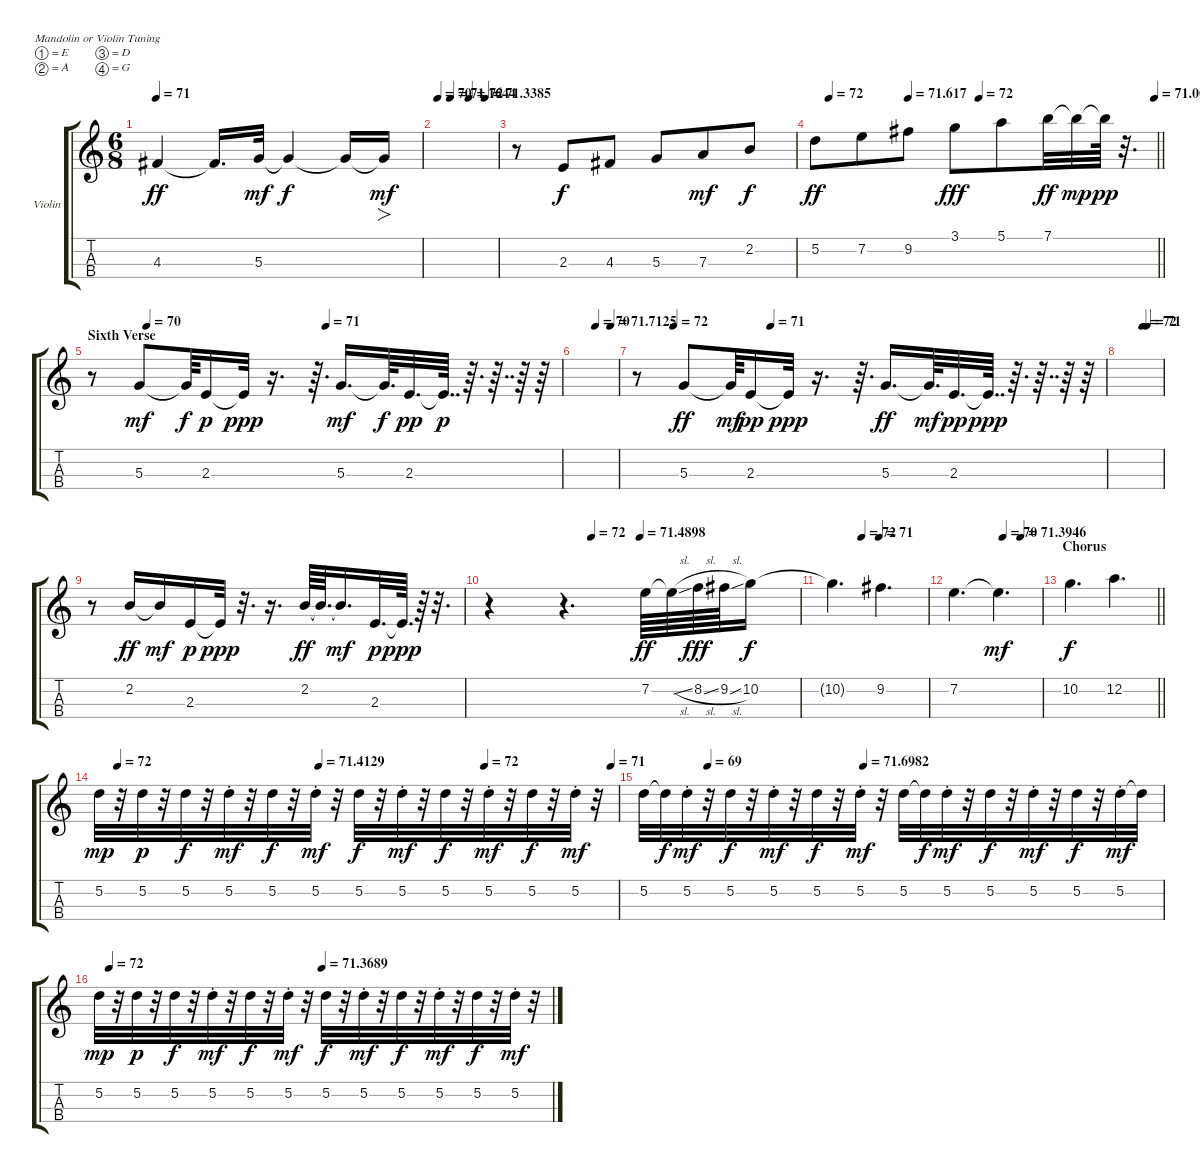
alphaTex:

\bracketExtendMode groupsimilarinstruments
\firstSystemTrackNameOrientation horizontal
\otherSystemsTrackNameOrientation horizontal
\track ("Violin " "Violin") {instrument violin}
\staff {score tabs}
\tuning (E5 A4 D4 G3)
\ts (6 8)
\tempo 71
\clef g2
\scale
0.333333
\ks c
4.3{t}.4{dy ff} 4.3{t}.16{d} 5.3.32{dy mf} 5.3{t}.4{dy f} 5.3{t}.16 5.3{t}.16{fo dy mf} |
\tempo (70 0.0375)
\tempo (71.1644 0.24375)
\tempo (72 0.54375)
\tempo (71.3385 0.80625)
\scale
0.333333 |
\scale
0.333333 r.8 2.3.8{dy f} 4.3.8 5.3.8 7.3.8{dy mf} 2.2.8{dy f} |
\tempo (72 0.04375)
\tempo (71.617 0.275)
\tempo (72 0.48125)
\tempo (71.0087 0.99375)
\scale
0.333333
\barLineRight lightlight
5.2.8{dy ff} 7.2.8 9.2.8 3.1.8{dy fff} 5.1.8 7.1.32{dy ff} 7.1{t}.32{dy mp} 7.1{t}.64{dy pp} r.32{d} |
\section ("" "Sixth Verse")
\tempo (70 0.11875)
\tempo (71 0.5)
\scale
0.333333 r.8 5.3.8{dy mf} 5.3{t}.64{dy f} 2.3.16{dy p} 2.3{t}.32{dy ppp} r.16{d} r.64{d} 5.3.16{d dy mf} 5.3{t}.64{d dy f} 2.3.32{d dy pp} 2.3{t}.64{dd dy p} r.64{d} r.64{dd} r.64 r.64 |
\tempo (70 0.4875)
\tempo (71.7125 0.84375)
\scale
0.333333 |
\tempo (72 0.08125)
\tempo (71 0.2875)
\scale
0.333333 r.8 5.3.8{dy ff} 5.3{t}.64{dy mf} 2.3.16{dy pp} 2.3{t}.32{dy ppp} r.16{d} r.64{d} 5.3.16{d dy ff} 5.3{t}.64{d dy mf} 2.3.32{d dy pp} 2.3{t}.64{dd dy ppp} r.64{d} r.64{dd} r.64 r.64 |
\tempo (72 0.54375)
\tempo (71 0.65)
\scale
0.333333 |
\scale
0.333333 r.8 2.2.16{dy ff} 2.2{t}.16{dy mf} 2.3.16{dy p} 2.3{t}.32{dy ppp} r.32{d} r.16{d} 2.2.64{dy ff} 2.2{t}.64{d} 2.2{t}.16{d dy mf} 2.3.32{d dy p} 2.3{t}.64{d dy ppp} r.64 r.32{d} |
\tempo (72 0.33125)
\tempo (71.4898 0.4875)
\scale
0.333333 r.4 r.4{d} 7.2.64{dy ff} 7.2{sl t}.64 8.2{sl}.64{dy fff} 9.2{sl}.64 10.2.16{dy f} |
\tempo (72 0.31875)
\tempo (71 0.5)
\scale
0.333333 10.2{t}.4{d} 9.2.4{d} |
\tempo (70 0.56875)
\tempo (71.3946 0.76875)
\scale
0.333333 7.2.4{d} 7.2{t}.4{d dy mf} |
\section ("" "Chorus")
\scale
0.333333
\barLineRight lightlight
10.2.4{d dy f} 12.2.4{d} |
\tempo (72 0.0375)
\tempo (71.4129 0.425)
\tempo (72 0.74375)
\tempo (71 0.9875)
\scale
0.333333 5.2.32{dy mp} r.32 5.2.32{dy p} r.32 5.2.32{dy f} r.32 5.2{st}.32{dy mf} r.32 5.2.32{dy f} r.32 5.2{st}.32{dy mf} r.32 5.2.32{dy f} r.32 5.2{st}.32{dy mf} r.32 5.2.32{dy f} r.32 5.2{st}.32{dy mf} r.32 5.2.32{dy f} r.32 5.2{st}.32{dy mf} r.32 |
\tempo (69 0.125)
\tempo (71.6982 0.425)
\scale
0.333333 5.2.32 5.2{t}.32{dy f} 5.2{st}.32{dy mf} r.32 5.2.32{dy f} r.32 5.2{st}.32{dy mf} r.32 5.2.32{dy f} r.32 5.2{st}.32{dy mf} r.32 5.2.32 5.2{t}.32{dy f} 5.2{st}.32{dy mf} r.32 5.2.32{dy f} r.32 5.2{st}.32{dy mf} r.32 5.2.32{dy f} r.32 5.2{st}.32{dy mf} 5.2{t}.32 |
\tempo (72 0.025)
\tempo (71.3689 0.49375)
\scale
0.333333 5.2.32{dy mp} r.32 5.2.32{dy p} r.32 5.2.32{dy f} r.32 5.2{st}.32{dy mf} r.32 5.2.32{dy f} r.32 5.2{st}.32{dy mf} r.32 5.2.32{dy f} r.32 5.2{st}.32{dy mf} r.32 5.2.32{dy f} r.32 5.2{st}.32{dy mf} r.32 5.2.32{dy f} r.32 5.2{st}.32{dy mf} r.32
